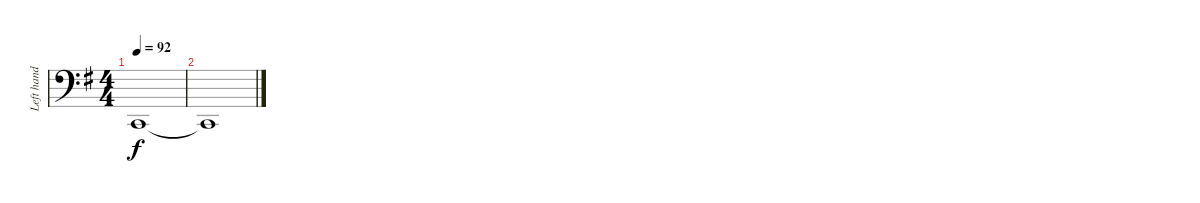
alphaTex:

\track ("Left hand" "Left hand") {instrument acousticgrandpiano}
\staff {score}
\tuning (G2 D2 A1 E1) {hide}
\ts (4 4)
\tempo 92
\clef f4
\ks g
3.3.1{dy f} |
3.3{t}.1
